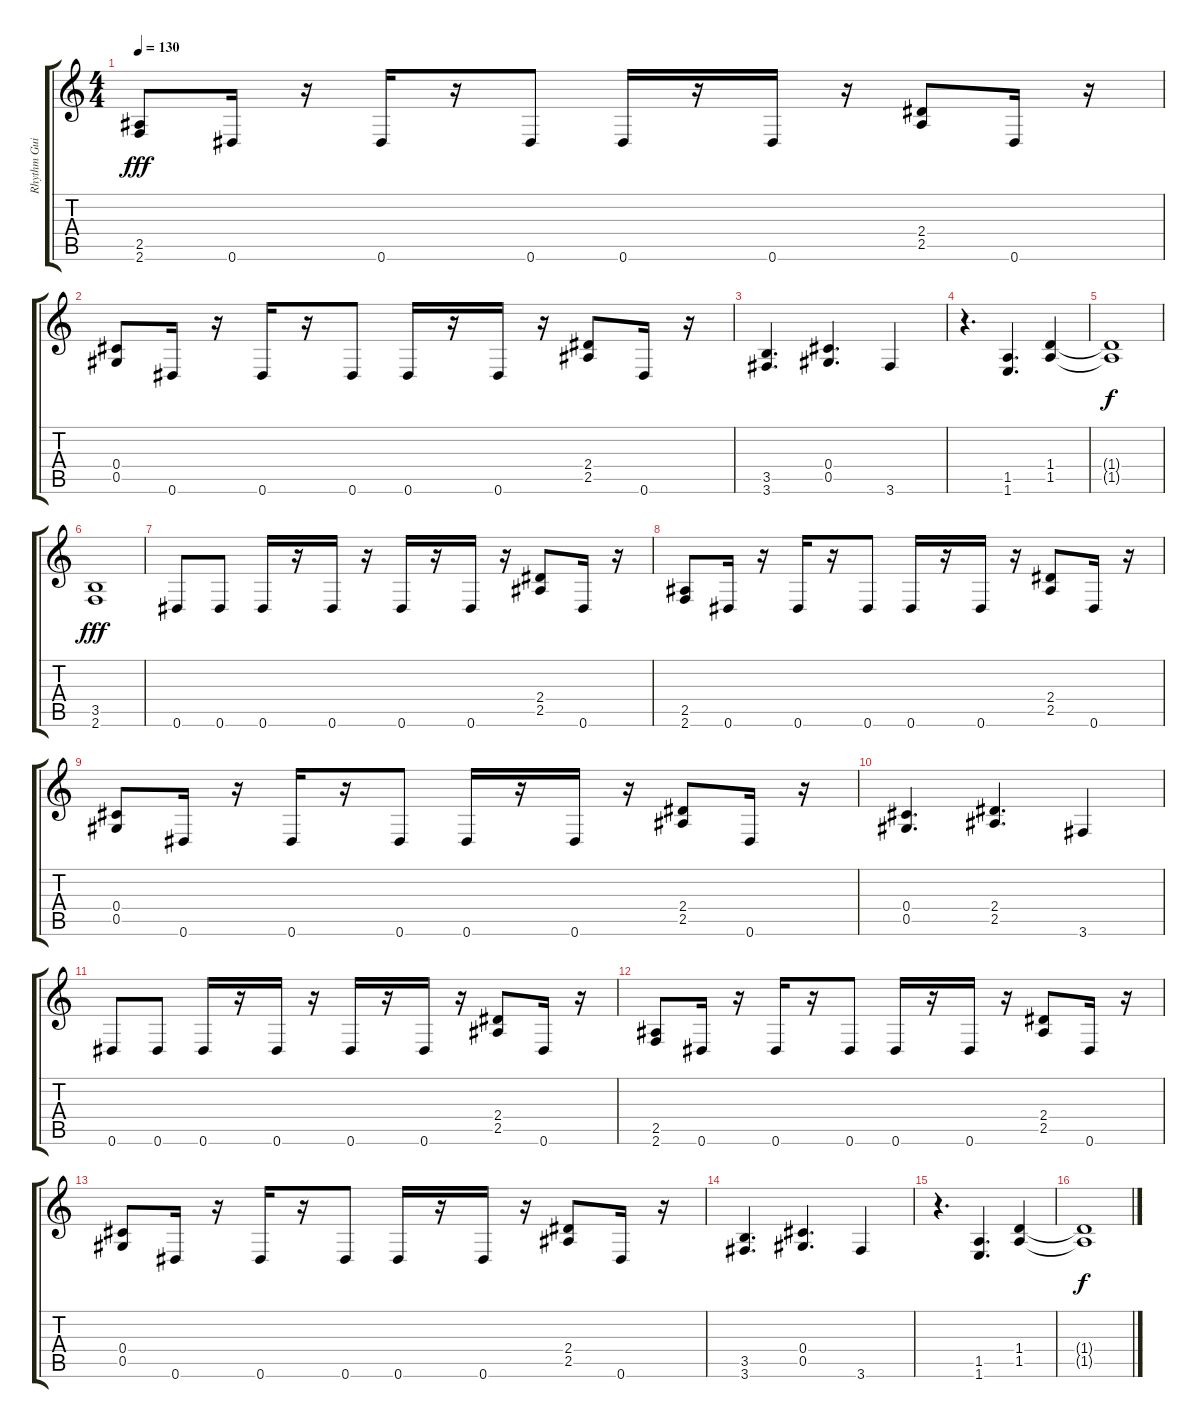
\track ("Rhythm Guitar II" "Rhythm Gui") {instrument distortionguitar}
\staff {score tabs}
\tuning (Eb4 Bb3 Gb3 Db3 Ab2 Eb2) {hide}
\ts (4 4)
\tempo 130
\clef g2
\ks c
(2.5 2.6).8{dy fff} 0.6.16 r.16 0.6.16 r.16 0.6.8 0.6.16 r.16 0.6.16 r.16 (2.4 2.5).8 0.6.16 r.16 |
(0.4 0.5).8 0.6.16 r.16 0.6.16 r.16 0.6.8 0.6.16 r.16 0.6.16 r.16 (2.4 2.5).8 0.6.16 r.16 |
(3.5 3.6).4{d} (0.4 0.5).4{d} 3.6.4 |
r.4{d} (1.5 1.6).4{d} (1.4 1.5).4 |
(1.4{t} 1.5{t}).1{dy f} |
(3.5 2.6).1{dy fff} |
0.6.8 0.6.8 0.6.16 r.16 0.6.16 r.16 0.6.16 r.16 0.6.16 r.16 (2.4 2.5).8 0.6.16 r.16 |
(2.5 2.6).8 0.6.16 r.16 0.6.16 r.16 0.6.8 0.6.16 r.16 0.6.16 r.16 (2.4 2.5).8 0.6.16 r.16 |
(0.4 0.5).8 0.6.16 r.16 0.6.16 r.16 0.6.8 0.6.16 r.16 0.6.16 r.16 (2.4 2.5).8 0.6.16 r.16 |
(0.4 0.5).4{d} (2.4 2.5).4{d} 3.6.4 |
0.6.8 0.6.8 0.6.16 r.16 0.6.16 r.16 0.6.16 r.16 0.6.16 r.16 (2.4 2.5).8 0.6.16 r.16 |
(2.5 2.6).8 0.6.16 r.16 0.6.16 r.16 0.6.8 0.6.16 r.16 0.6.16 r.16 (2.4 2.5).8 0.6.16 r.16 |
(0.4 0.5).8 0.6.16 r.16 0.6.16 r.16 0.6.8 0.6.16 r.16 0.6.16 r.16 (2.4 2.5).8 0.6.16 r.16 |
(3.5 3.6).4{d} (0.4 0.5).4{d} 3.6.4 |
r.4{d} (1.5 1.6).4{d} (1.4 1.5).4 |
(1.4{t} 1.5{t}).1{dy f}
